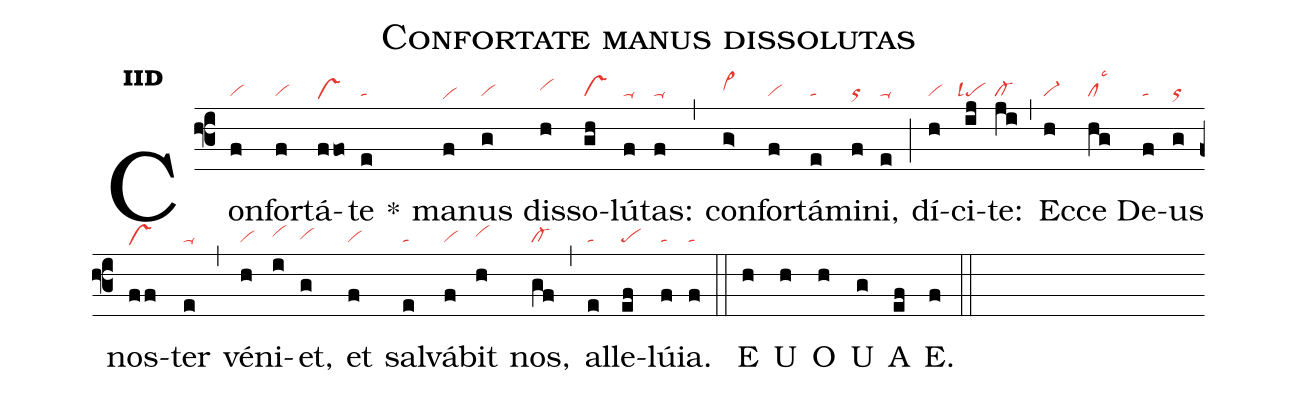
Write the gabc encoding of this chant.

name:Confortate manus dissolutas;
office-part:an;
mode:2d;
nabc-lines:1;
%%
initial-style: 1;
name: Confortate manus dissolutas;
mode: 2;
office-part: Antiphona;
annotation: Ant.;
annotation: ii d;
nabc-lines: 1;
%%
(f3) Con(f|vi)for(f|vi)tá(ffo|vshe)te(e|ta) <sp>*</sp>() ma(f|vihe)nus(g|vi) dis(h|vihh)so(gh|vs)lú(f|ta-)tas:(f|ta-) (,) con(g>|vi>hh)for(f|vi)tá(e|ta)mi(f|or)ni,(e|ta-) (;) dí(h|vi)ci(ij|``pelsl4)te:(ji|cl-) (,) Ec(h|vi-)ce(hg|cllsc3) De(f|ta)us(g|or) nos(ff|vshe)ter(e|ta-) (,) vé(h|vi)ni(i|vihh)et,(g|vihg) et(f|vi) sal(e|ta)vá(f|vi)bit(h|vihh) nos,(gf|cl-) (,) al(e|ta)le(ef|pe)lú(f|ta)ia.(f|ta) (::) <eu> E(h) U(h) O(h) U(g) A(ef) E.(f) </eu>(::)
